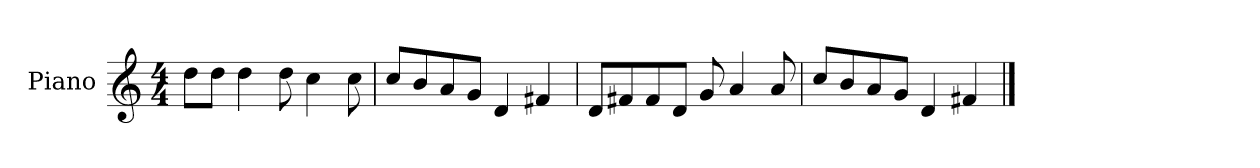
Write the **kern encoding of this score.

**kern
*part1
*staff1
*I"Piano
*I'P-no
*clefG2
*k[]
*M4/4
*MM90
=1
8dd\L
8dd\J
4dd\
8dd\
4cc\
8cc\
=2
8cc/L
8b/
8a/
8g/J
4d/
4f#X/
=3
8d/L
8f#X/
8f#/
8d/J
8g/
4a/
8a/
=4
8cc/L
8b/
8a/
8g/J
4d/
4f#X/
==
*-
